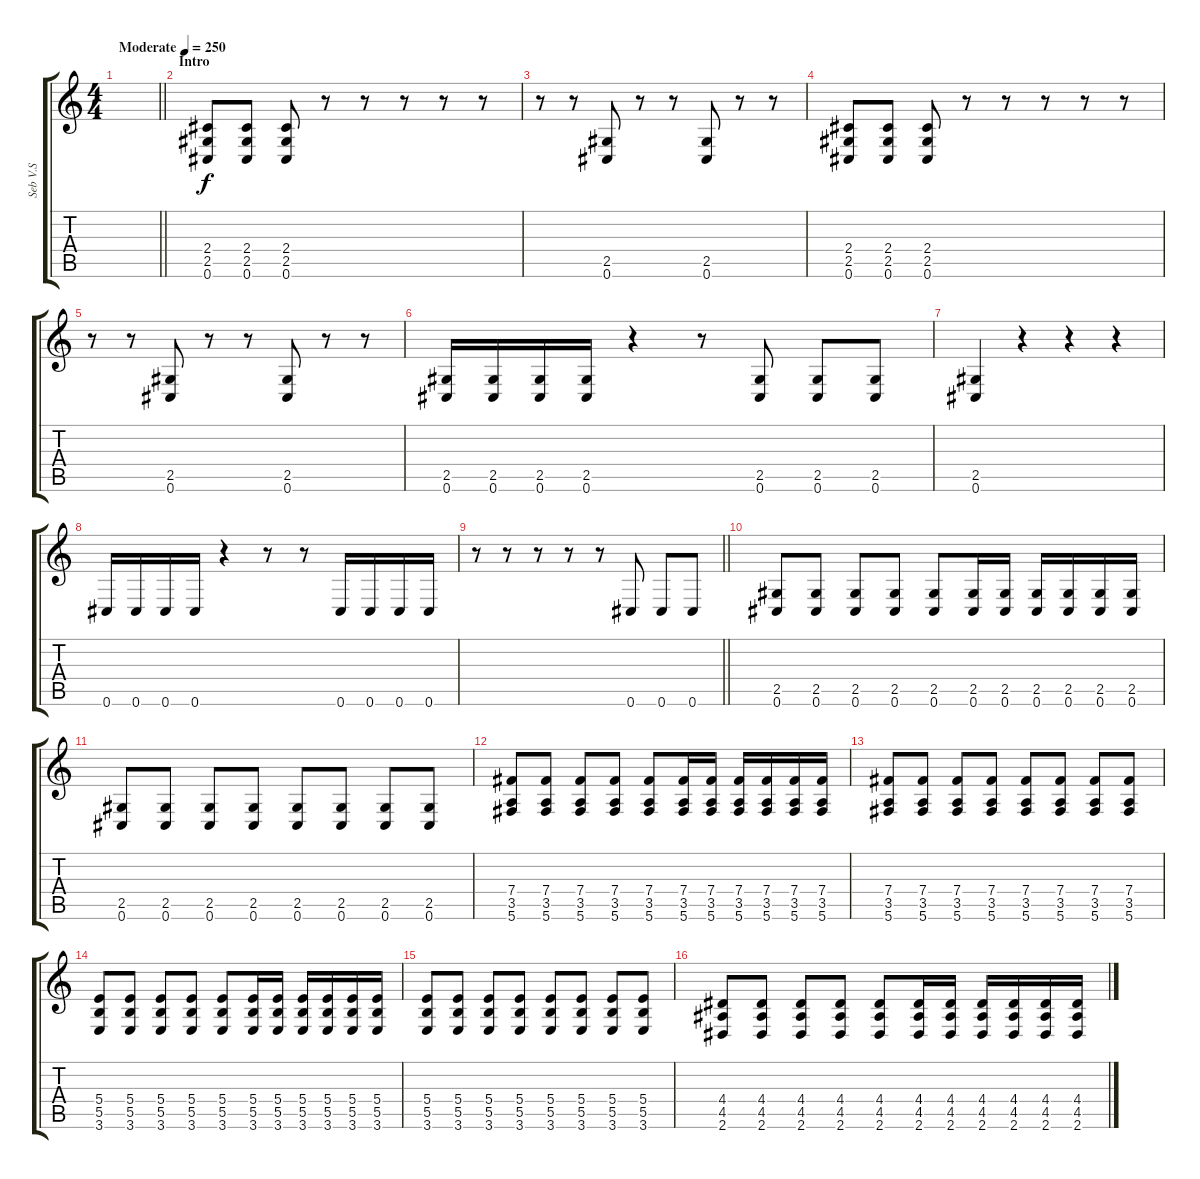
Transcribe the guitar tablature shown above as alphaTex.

\track ("Seb V.S" "Seb V.S") {instrument distortionguitar}
\staff {score tabs}
\tuning (Db4 Ab3 E3 B2 Gb2 Db2) {hide}
\ts (4 4)
\tempo (250 "Moderate")
\clef g2
\barLineRight lightlight
\ks c
|
\section ("" "Intro")
(2.4 2.5 0.6).8 (2.4 2.5 0.6).8 (2.4 2.5 0.6).8 r.8 r.8 r.8 r.8 r.8 |
r.8 r.8 (2.5 0.6).8 r.8 r.8 (2.5 0.6).8 r.8 r.8 |
(2.4 2.5 0.6).8 (2.4 2.5 0.6).8 (2.4 2.5 0.6).8 r.8 r.8 r.8 r.8 r.8 |
r.8 r.8 (2.5 0.6).8 r.8 r.8 (2.5 0.6).8 r.8 r.8 |
(2.5 0.6).16 (2.5 0.6).16 (2.5 0.6).16 (2.5 0.6).16 r.4 r.8 (2.5 0.6).8 (2.5 0.6).8 (2.5 0.6).8 |
(2.5 0.6).4 r.4 r.4 r.4 |
0.6.16 0.6.16 0.6.16 0.6.16 r.4 r.8 r.8 0.6.16 0.6.16 0.6.16 0.6.16 |
\barLineRight lightlight
r.8 r.8 r.8 r.8 r.8 0.6.8 0.6.8 0.6.8 |
(2.5 0.6).8 (2.5 0.6).8 (2.5 0.6).8 (2.5 0.6).8 (2.5 0.6).8 (2.5 0.6).16 (2.5 0.6).16 (2.5 0.6).16 (2.5 0.6).16 (2.5 0.6).16 (2.5 0.6).16 |
(2.5 0.6).8 (2.5 0.6).8 (2.5 0.6).8 (2.5 0.6).8 (2.5 0.6).8 (2.5 0.6).8 (2.5 0.6).8 (2.5 0.6).8 |
(7.4 3.5 5.6).8 (7.4 3.5 5.6).8 (7.4 3.5 5.6).8 (7.4 3.5 5.6).8 (7.4 3.5 5.6).8 (7.4 3.5 5.6).16 (7.4 3.5 5.6).16 (7.4 3.5 5.6).16 (7.4 3.5 5.6).16 (7.4 3.5 5.6).16 (7.4 3.5 5.6).16 |
(7.4 3.5 5.6).8 (7.4 3.5 5.6).8 (7.4 3.5 5.6).8 (7.4 3.5 5.6).8 (7.4 3.5 5.6).8 (7.4 3.5 5.6).8 (7.4 3.5 5.6).8 (7.4 3.5 5.6).8 |
(5.4 5.5 3.6).8 (5.4 5.5 3.6).8 (5.4 5.5 3.6).8 (5.4 5.5 3.6).8 (5.4 5.5 3.6).8 (5.4 5.5 3.6).16 (5.4 5.5 3.6).16 (5.4 5.5 3.6).16 (5.4 5.5 3.6).16 (5.4 5.5 3.6).16 (5.4 5.5 3.6).16 |
(5.4 5.5 3.6).8 (5.4 5.5 3.6).8 (5.4 5.5 3.6).8 (5.4 5.5 3.6).8 (5.4 5.5 3.6).8 (5.4 5.5 3.6).8 (5.4 5.5 3.6).8 (5.4 5.5 3.6).8 |
(4.4 4.5 2.6).8 (4.4 4.5 2.6).8 (4.4 4.5 2.6).8 (4.4 4.5 2.6).8 (4.4 4.5 2.6).8 (4.4 4.5 2.6).16 (4.4 4.5 2.6).16 (4.4 4.5 2.6).16 (4.4 4.5 2.6).16 (4.4 4.5 2.6).16 (4.4 4.5 2.6).16
